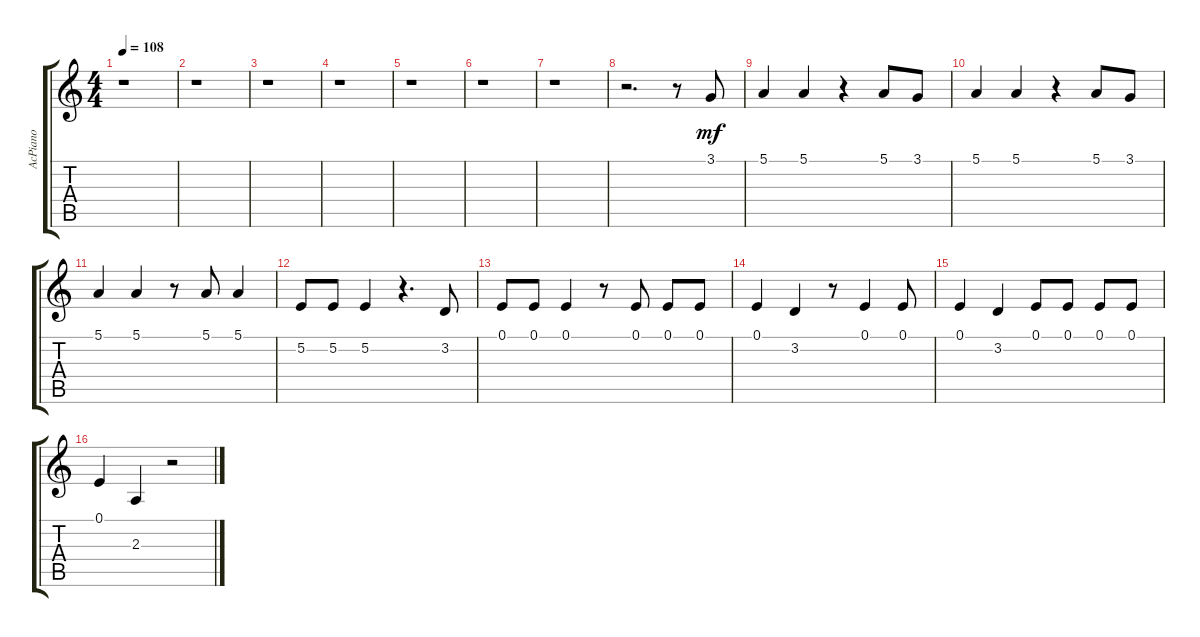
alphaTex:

\track ("AcPiano" "AcPiano") {instrument synthstrings2}
\staff {score tabs}
\tuning (E4 B3 G3 D3 A2 E2) {hide}
\ts (4 4)
\tempo 108
\clef g2
\ks c
r.1{dy mf instrument synthstrings2} |
r.1 |
r.1 |
r.1 |
r.1 |
r.1 |
r.1 |
r.2{d} r.8 3.1.8 |
5.1.4 5.1.4 r.4 5.1.8 3.1.8 |
5.1.4 5.1.4 r.4 5.1.8 3.1.8 |
5.1.4 5.1.4 r.8 5.1.8 5.1.4 |
5.2.8 5.2.8 5.2.4 r.4{d} 3.2.8 |
0.1.8 0.1.8 0.1.4 r.8 0.1.8 0.1.8 0.1.8 |
0.1.4 3.2.4 r.8 0.1.4 0.1.8 |
0.1.4 3.2.4 0.1.8 0.1.8 0.1.8 0.1.8 |
0.1.4 2.3.4 r.2
